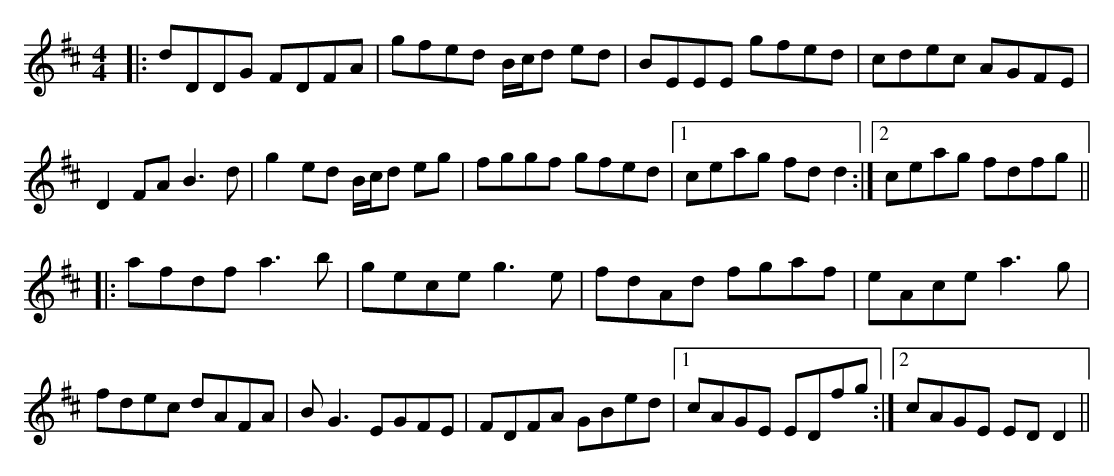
X:1
M:4/4
K:D
|:dDDG FDFA|gfed B/c/d ed|BEEE gfed|cdec AGFE|
D2FA B3d|g2ed B/c/d eg|fggf gfed|1 ceag fdd2:|2 ceag fdfg||
|:afdf a3b|gece g3e|fdAd fgaf|eAce a3g|
fdec dAFA|BG3 EGFE|FDFA GBed|1 cAGE EDfg:|2 cAGE EDD2||
